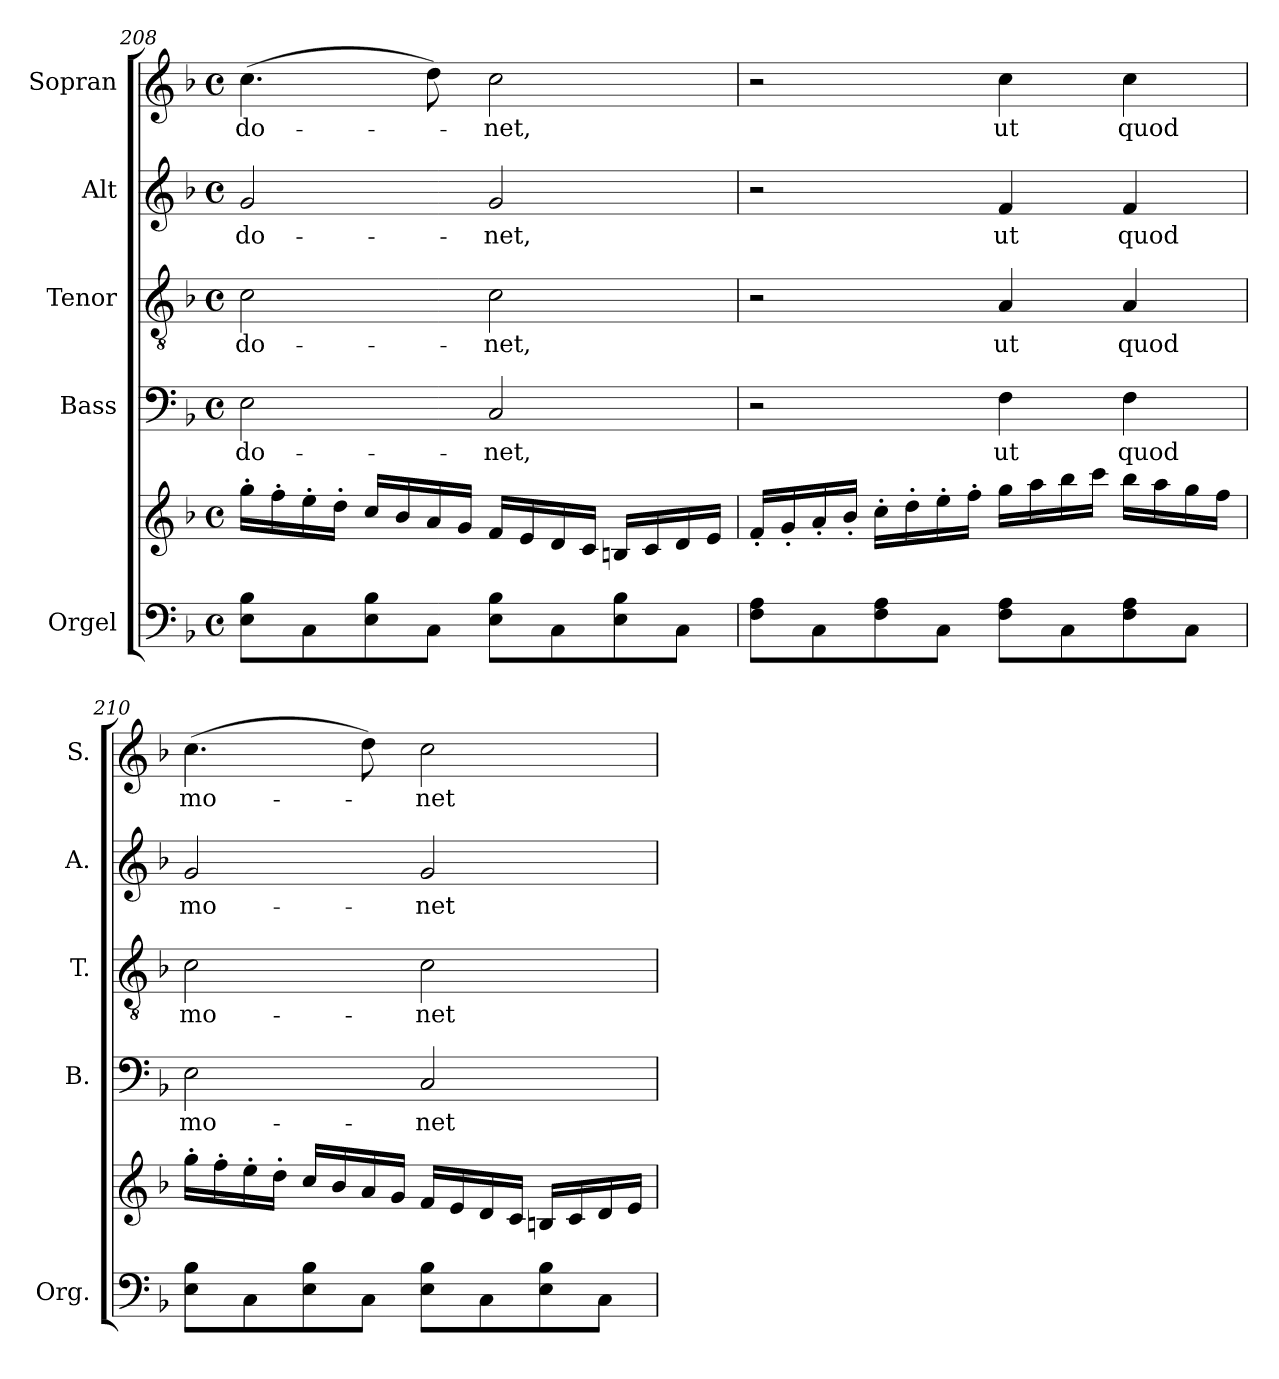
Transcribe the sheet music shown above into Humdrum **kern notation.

**kern	**kern	**kern	**text	**kern	**text	**kern	**text	**kern	**text
*part5	*part5	*part4	*part4	*part3	*part3	*part2	*part2	*part1	*part1
*staff6	*staff5	*staff4	*staff4	*staff3	*staff3	*staff2	*staff2	*staff1	*staff1
*I"Orgel	*	*I"Bass	*	*I"Tenor	*	*I"Alt	*	*I"Sopran	*
*I'Org.	*	*I'B.	*	*I'T.	*	*I'A.	*	*I'S.	*
*clefF4	*clefG2	*clefF4	*	*clefGv2	*	*clefG2	*	*clefG2	*
*k[b-]	*k[b-]	*k[b-]	*	*k[b-]	*	*k[b-]	*	*k[b-]	*
*F:	*F:	*F:	*	*F:	*	*F:	*	*F:	*
*M4/4	*M4/4	*M4/4	*	*M4/4	*	*M4/4	*	*M4/4	*
*met(c)	*met(c)	*met(c)	*	*met(c)	*	*met(c)	*	*met(c)	*
=208	=208	=208	=208	=208	=208	=208	=208	=208	=208
!	!	!	!LO:LY:b	!	!LO:LY:b	!	!LO:LY:b	!	!LO:LY:b
8E\ 8B-\L	16gg'>\LL	2E\	do-	2c\	do-	2g/	do-	(>4.cc\	do-
.	16ff'>\	.	.	.	.	.	.	.	.
8C\	16ee'>\	.	.	.	.	.	.	.	.
.	16dd'>\JJ	.	.	.	.	.	.	.	.
8E\ 8B-\	16cc/LL	.	.	.	.	.	.	.	.
.	16b-/	.	.	.	.	.	.	.	.
8C\J	16a/	.	.	.	.	.	.	8dd\)	.
.	16g/JJ	.	.	.	.	.	.	.	.
!	!	!	!LO:LY:b	!	!LO:LY:b	!	!LO:LY:b	!	!LO:LY:b
8E\ 8B-\L	16f/LL	2C/	-net,	2c\	-net,	2g/	-net,	2cc\	-net,
.	16e/	.	.	.	.	.	.	.	.
8C\	16d/	.	.	.	.	.	.	.	.
.	16c/JJ	.	.	.	.	.	.	.	.
8E\ 8B-\	16Bn/LL	.	.	.	.	.	.	.	.
.	16c/	.	.	.	.	.	.	.	.
8C\J	16d/	.	.	.	.	.	.	.	.
.	16e/JJ	.	.	.	.	.	.	.	.
!!LO:LB:g=z
=209	=209	=209	=209	=209	=209	=209	=209	=209	=209
8F\ 8A\L	16f'</LL	2r	.	2r	.	2r	.	2r	.
.	16g'</	.	.	.	.	.	.	.	.
8C\	16a'</	.	.	.	.	.	.	.	.
.	16b-'</JJ	.	.	.	.	.	.	.	.
8F\ 8A\	16cc'>\LL	.	.	.	.	.	.	.	.
.	16dd'>\	.	.	.	.	.	.	.	.
8C\J	16ee'>\	.	.	.	.	.	.	.	.
.	16ff'>\JJ	.	.	.	.	.	.	.	.
!	!	!	!LO:LY:b	!	!LO:LY:b	!	!LO:LY:b	!	!LO:LY:b
8F\ 8A\L	16gg\LL	4F\	ut	4A/	ut	4f/	ut	4cc\	ut
.	16aa\	.	.	.	.	.	.	.	.
8C\	16bb-\	.	.	.	.	.	.	.	.
.	16ccc\JJ	.	.	.	.	.	.	.	.
!	!	!	!LO:LY:b	!	!LO:LY:b	!	!LO:LY:b	!	!LO:LY:b
8F\ 8A\	16bb-\LL	4F\	quod	4A/	quod	4f/	quod	4cc\	quod
.	16aa\	.	.	.	.	.	.	.	.
8C\J	16gg\	.	.	.	.	.	.	.	.
.	16ff\JJ	.	.	.	.	.	.	.	.
=210	=210	=210	=210	=210	=210	=210	=210	=210	=210
!	!	!	!LO:LY:b	!	!LO:LY:b	!	!LO:LY:b	!	!LO:LY:b
8E\ 8B-\L	16gg'>\LL	2E\	mo-	2c\	mo-	2g/	mo-	(>4.cc\	mo-
.	16ff'>\	.	.	.	.	.	.	.	.
8C\	16ee'>\	.	.	.	.	.	.	.	.
.	16dd'>\JJ	.	.	.	.	.	.	.	.
8E\ 8B-\	16cc/LL	.	.	.	.	.	.	.	.
.	16b-/	.	.	.	.	.	.	.	.
8C\J	16a/	.	.	.	.	.	.	8dd\)	.
.	16g/JJ	.	.	.	.	.	.	.	.
!	!	!	!LO:LY:b	!	!LO:LY:b	!	!LO:LY:b	!	!LO:LY:b
8E\ 8B-\L	16f/LL	2C/	-net	2c\	-net	2g/	-net	2cc\	-net
.	16e/	.	.	.	.	.	.	.	.
8C\	16d/	.	.	.	.	.	.	.	.
.	16c/JJ	.	.	.	.	.	.	.	.
8E\ 8B-\	16Bn/LL	.	.	.	.	.	.	.	.
.	16c/	.	.	.	.	.	.	.	.
8C\J	16d/	.	.	.	.	.	.	.	.
.	16e/JJ	.	.	.	.	.	.	.	.
=	=	=	=	=	=	=	=	=	=
*-	*-	*-	*-	*-	*-	*-	*-	*-	*-
